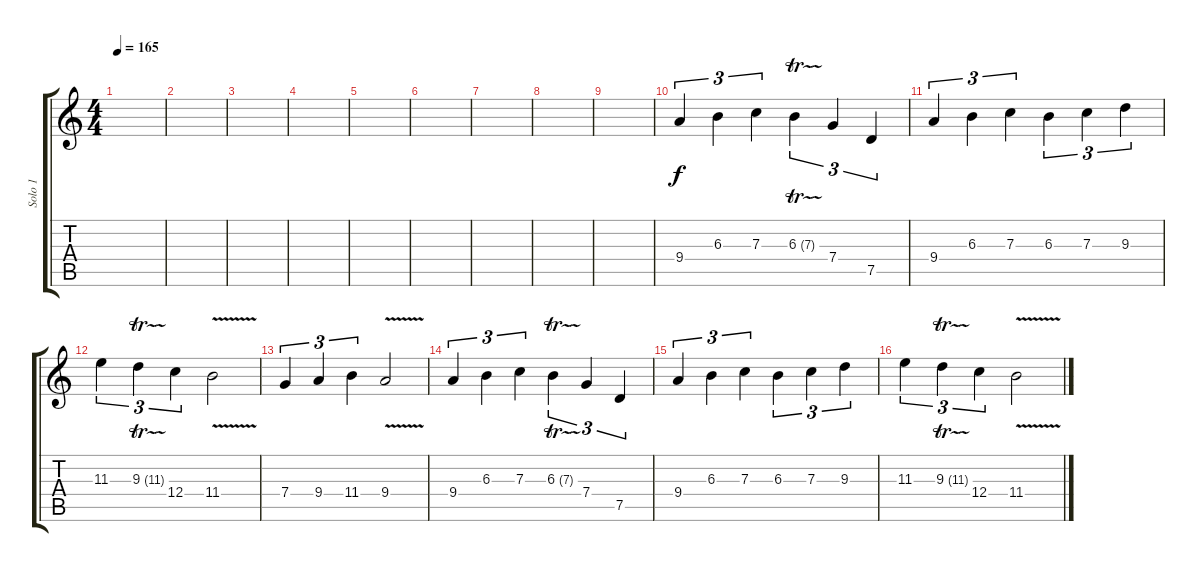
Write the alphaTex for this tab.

\track ("Solo 1" "Solo 1") {instrument distortionguitar}
\staff {score tabs}
\tuning (D4 A3 F3 C3 G2 D2) {hide}
\ts (4 4)
\tempo 165
\clef g2
\ks c
|
|
|
|
|
|
|
|
|
9.4.4{tu (3 2)} 6.3.4{tu (3 2)} 7.3.4{tu (3 2)} 6.3{tr (7 16)}.4{tu (3 2)} 7.4.4{tu (3 2)} 7.5.4{tu (3 2)} |
9.4.4{tu (3 2)} 6.3.4{tu (3 2)} 7.3.4{tu (3 2)} 6.3.4{tu (3 2)} 7.3.4{tu (3 2)} 9.3.4{tu (3 2)} |
11.3.4{tu (3 2)} 9.3{tr (11 16)}.4{tu (3 2)} 12.4.4{tu (3 2)} 11.4{v}.2 |
7.4.4{tu (3 2)} 9.4.4{tu (3 2)} 11.4.4{tu (3 2)} 9.4{v}.2 |
9.4.4{tu (3 2)} 6.3.4{tu (3 2)} 7.3.4{tu (3 2)} 6.3{tr (7 16)}.4{tu (3 2)} 7.4.4{tu (3 2)} 7.5.4{tu (3 2)} |
9.4.4{tu (3 2)} 6.3.4{tu (3 2)} 7.3.4{tu (3 2)} 6.3.4{tu (3 2)} 7.3.4{tu (3 2)} 9.3.4{tu (3 2)} |
11.3.4{tu (3 2)} 9.3{tr (11 16)}.4{tu (3 2)} 12.4.4{tu (3 2)} 11.4{v}.2
